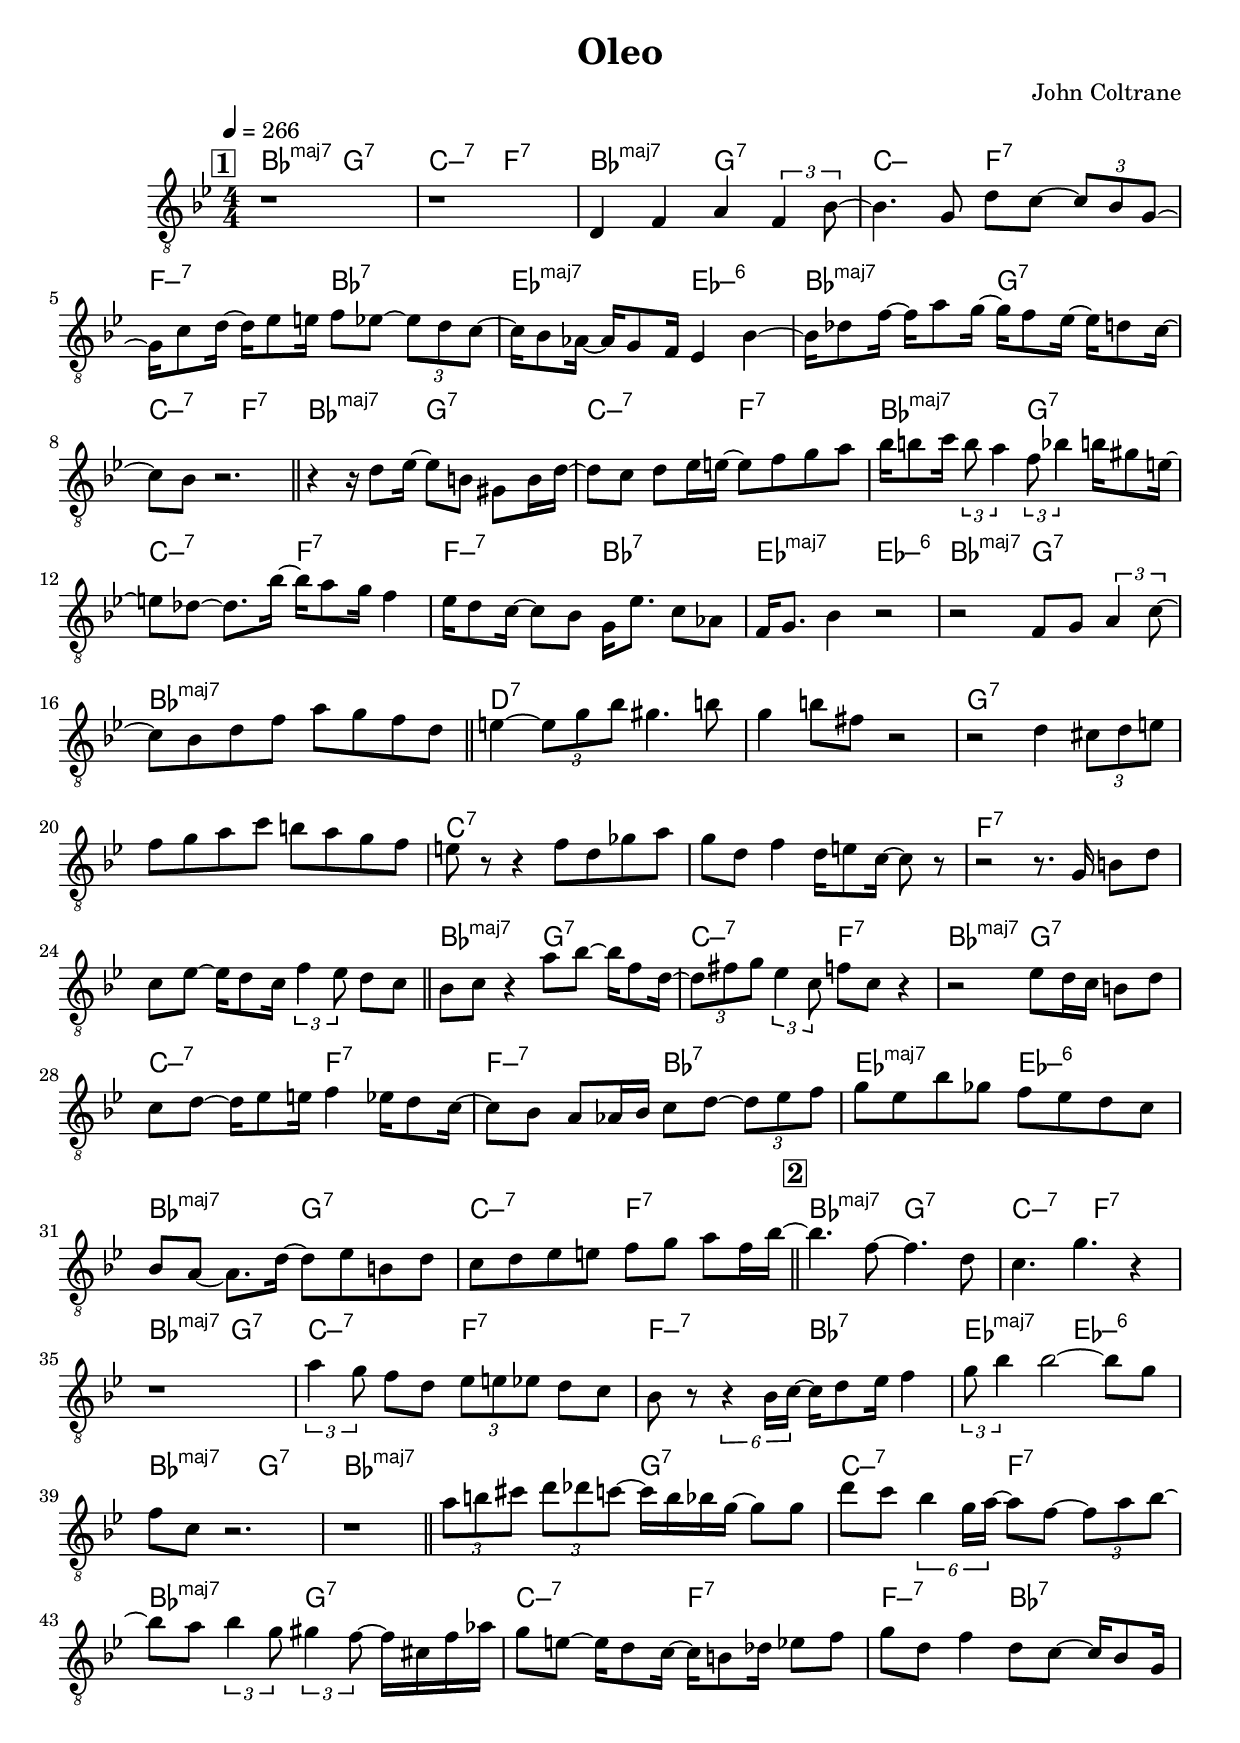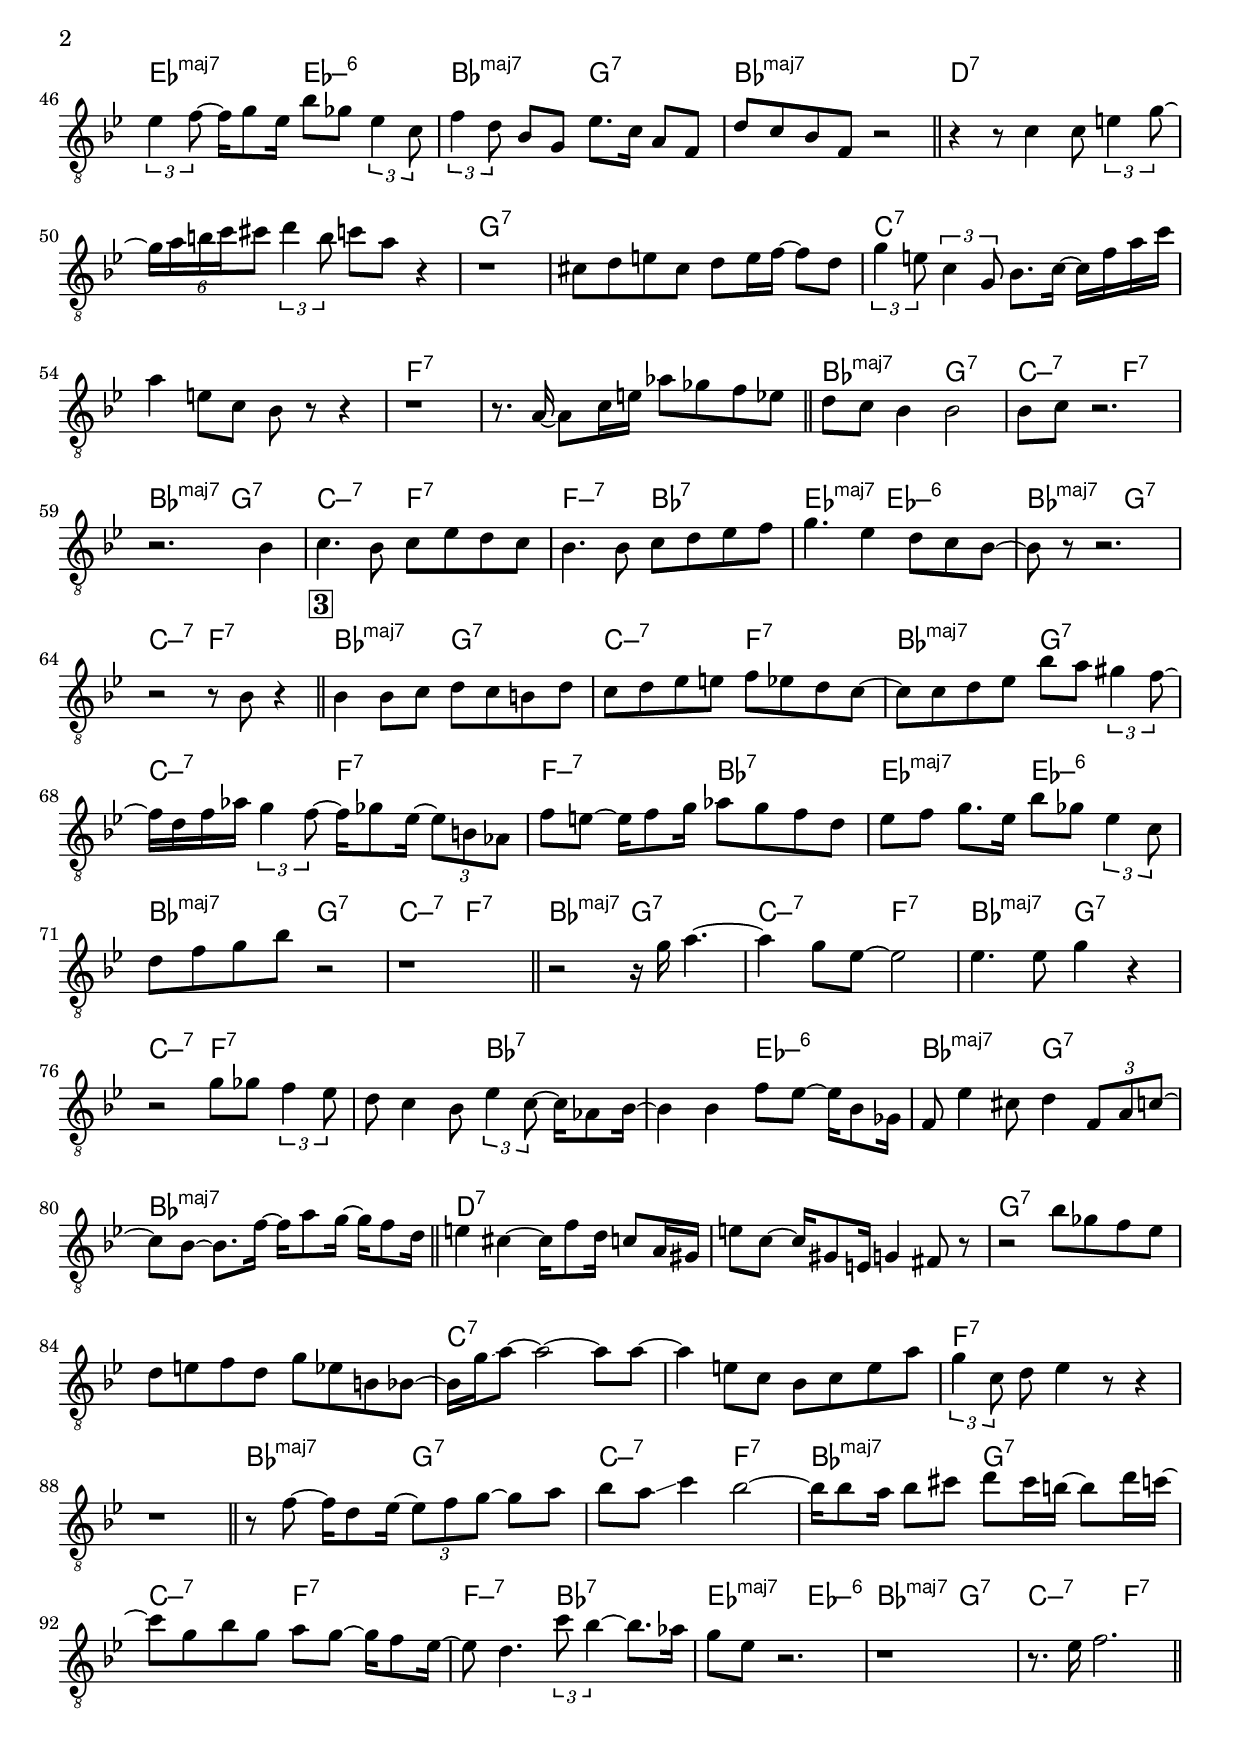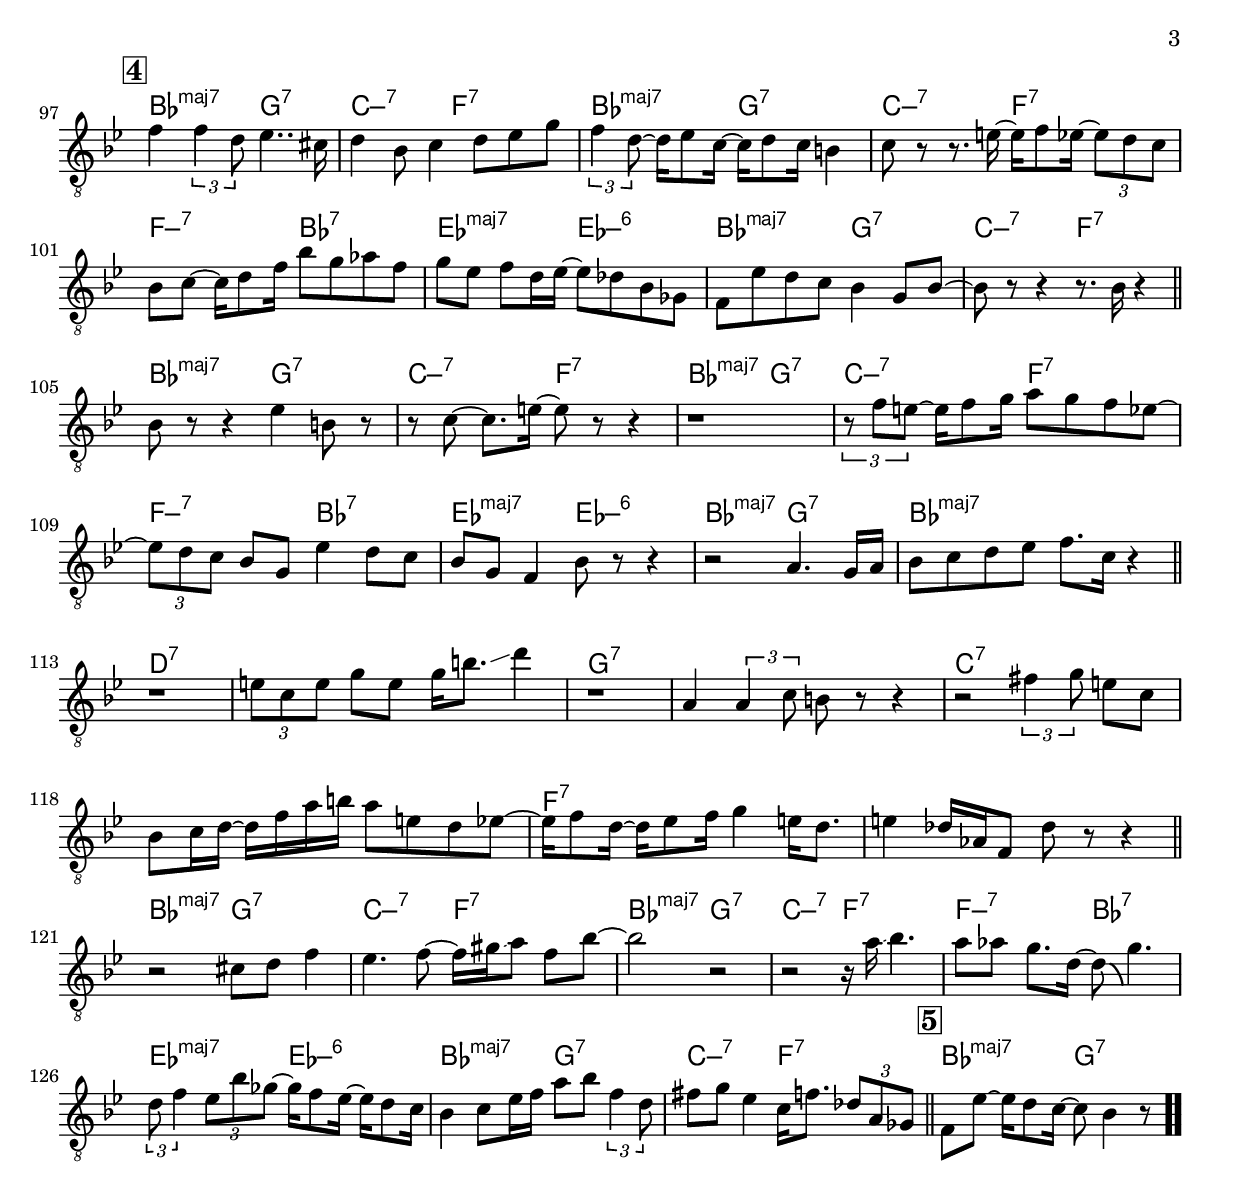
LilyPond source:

\version "2.13.2"

#(ly:set-option 'point-and-click #f)

\header {
  title = "Oleo"
  composer = "John Coltrane"
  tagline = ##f
}
global =
{
    \override Staff.TimeSignature #'style = #'()
    \time 4/4
    \clef "treble_8"
    \key bes \major
    \override Rest #'direction = #'0
    \override MultiMeasureRest #'staff-position = #0
}
\score
{
<<
    \transpose c' c'

    \new ChordNames { \chords {
      \set majorSevenSymbol = \markup { "maj7" }
      \set minorChordModifier = \markup { \char ##x2013 }
      
      | bes2:maj g2:7 | c2:min7 f2:7 | bes2:maj g2:7 | c2:min f2:7 | f2:min7 bes2:7 | es2:maj es2:min6 | bes2:maj g2:7 | c2:min7 f2:7 
      | bes2:maj g2:7 | c2:min7 f2:7 | bes2:maj g2:7 | c2:min7 f2:7 | f2:min7 bes2:7 | es2:maj es2:min6 | bes2:maj g2:7 | bes1:maj 
      | d1:7 | s1 | g1:7 | s1 | c1:7 | s1 | f1:7 | s1 
      | bes2:maj g2:7 | c2:min7 f2:7 | bes2:maj g2:7 | c2:min7 f2:7 | f2:min7 bes2:7 | es2:maj es2:min6 | bes2:maj g2:7 | c2:min7 f2:7 
      | bes2:maj g2:7 | c2:min7 f2:7 | bes2:maj g2:7 | c2:min7 f2:7 | f2:min7 bes2:7 | es2:maj es2:min6 | bes2:maj g2:7 | bes1:maj 
      | s2 g2:7 | c2:min7 f2:7 | bes2:maj g2:7 | c2:min7 f2:7 | f2:min7 bes2:7 | es2:maj es2:min6 | bes2:maj g2:7 | bes1:maj 
      | d1:7 | s1 | g1:7 | s1 | c1:7 | s1 | f1:7 | s1 
      | bes2:maj g2:7 | c2:min7 f2:7 | bes2:maj g2:7 | c2:min7 f2:7 | f2:min7 bes2:7 | es2:maj es2:min6 | bes2:maj g2:7 | c2:min7 f2:7 
      | bes2:maj g2:7 | c2:min7 f2:7 | bes2:maj g2:7 | c2:min7 f2:7 | f2:min7 bes2:7 | es2:maj es2:min6 | bes2:maj g2:7 | c2:min7 f2:7 
      | bes2:maj g2:7 | c2:min7 f2:7 | bes2:maj g2:7 | c2:min7 f2:7 | s2 bes2:7 | s2 es2:min6 | bes2:maj g2:7 | bes1:maj 
      | d1:7 | s1 | g1:7 | s1 | c1:7 | s1 | f1:7 | s1 
      | bes2:maj g2:7 | c2:min7 f2:7 | bes2:maj g2:7 | c2:min7 f2:7 | f2:min7 bes2:7 | es2:maj es2:min6 | bes2:maj g2:7 | c2:min7 f2:7 
      | bes2:maj g2:7 | c2:min7 f2:7 | bes2:maj g2:7 | c2:min7 f2:7 | f2:min7 bes2:7 | es2:maj es2:min6 | bes2:maj g2:7 | c2:min7 f2:7 
      | bes2:maj g2:7 | c2:min7 f2:7 | bes2:maj g2:7 | c2:min7 f2:7 | f2:min7 bes2:7 | es2:maj es2:min6 | bes2:maj g2:7 | bes1:maj 
      | d1:7 | s1 | g1:7 | s1 | c1:7 | s1 | f1:7 | s1 
      | bes2:maj g2:7 | c2:min7 f2:7 | bes2:maj g2:7 | c2:min7 f2:7 | f2:min7 bes2:7 | es2:maj es2:min6 | bes2:maj g2:7 | c2:min7 f2:7 
      | bes2:maj g2:7|
      }
      }

    \new Staff
    <<
    \transpose c' c'

    {
      \global
  		%\override Score.MetronomeMark #'transparent = ##t
  		%\override Score.MetronomeMark #'stencil = ##f
  		
  		\override HorizontalBracket #'direction = #UP
  		\override HorizontalBracket #'bracket-flare = #'(0 . 0)
  		
  		\override TextSpanner #'dash-fraction = #1.0
  		\override TextSpanner #'bound-details #'left #'text = \markup{ \concat{\draw-line #'(0 . -1.0) \draw-line #'(1.0 . 0) }}
  		\override TextSpanner #'bound-details #'right #'text = \markup{ \concat{ \draw-line #'(1.0 . 0) \draw-line #'(0 . -1.0) }}
          \set Score.markFormatter = #format-mark-box-numbers


      \tempo 4 = 266
      \set Score.currentBarNumber = #1
     
      \bar "||" \mark \default r1 
      | r1 
      | d4 f4 a4 \tuplet 3/2 {f4 bes8~} 
      | bes4. g8 d'8 c'8~ \tuplet 3/2 {c'8 bes8 g8~} 
      | g16 c'8 d'16~ d'16 es'8 e'16 f'8 es'8~ \tuplet 3/2 {es'8 d'8 c'8~} 
      | c'16 bes8 aes16~ aes16 g8 f16 es4 bes4~ 
      | bes16 des'8 f'16~ f'16 a'8 g'16~ g'16 f'8 es'16~ es'16 d'8 c'16~ 
      | c'8 bes8 r2. 
      \bar "||" r4 r16 d'8 es'16~ es'8 b8 gis8 b16 d'16~ 
      | d'8 c'8 d'8 es'16 e'16~ e'8 f'8 g'8 a'8 
      | bes'16 b'8 c''16 \tuplet 3/2 {b'8 a'4} \tuplet 3/2 {f'8 bes'4} b'16 gis'8 e'16~ 
      | e'8 des'8~ des'8. bes'16~ bes'16 a'8 g'16 f'4 
      | es'16 d'8 c'16~ c'8 bes8 g16 es'8. c'8 aes8 
      | f16 g8. bes4 r2 
      | r2 f8 g8 \tuplet 3/2 {a4 c'8~} 
      | c'8 bes8 d'8 f'8 a'8 g'8 f'8 d'8 
      \bar "||" e'4~ \tuplet 3/2 {e'8 g'8 bes'8} gis'4. b'8 
      | g'4 b'8 fis'8 r2 
      | r2 d'4 \tuplet 3/2 {cis'8 d'8 e'8} 
      | f'8 g'8 a'8 c''8 b'8 a'8 g'8 f'8 
      | e'8 r8 r4 f'8 d'8 ges'8 a'8 
      | g'8 d'8 f'4 d'16 e'8 c'16~ c'8 r8 
      | r2 r8. g16 b8 d'8 
      | c'8 es'8~ es'16 d'8 c'16 \tuplet 3/2 {f'4 es'8} d'8 c'8 
      \bar "||" bes8 c'8 r4 a'8 bes'8~ bes'16 f'8 d'16~ 
      | \tuplet 3/2 {d'8 fis'8 g'8} \tuplet 3/2 {es'4 c'8} f'8 c'8 r4 
      | r2 es'8 d'16 c'16 b8 d'8 
      | c'8 d'8~ d'16 es'8 e'16 f'4 es'16 d'8 c'16~ 
      | c'8 bes8 a8 aes16 bes16 c'8 d'8~ \tuplet 3/2 {d'8 es'8 f'8} 
      | g'8 es'8 bes'8 ges'8 f'8 es'8 d'8 c'8 
      | bes8 a8~ a8. d'16~ d'8 es'8 b8 d'8 
      | c'8 d'8 es'8 e'8 f'8 g'8 a'8 f'16 bes'16~ 
      \bar "||" \mark \default bes'4. f'8~ f'4. d'8 
      | c'4. g'4. r4 
      | r1 
      | \tuplet 3/2 {a'4 g'8} f'8 d'8 \tuplet 3/2 {es'8 e'8 es'8} d'8 c'8 
      | bes8 r8 \tuplet 6/4 {r4 bes16 c'16~} c'16 d'8 es'16 f'4 
      | \tuplet 3/2 {g'8 bes'4} bes'2~ bes'8 g'8 
      | f'8 c'8 r2. 
      | r1 
      \bar "||" \tuplet 3/2 {a'8\glissando  b'8 cis''8} \tuplet 3/2 {d''8 des''8\glissando  c''8~} c''16 b'16 bes'16 g'16~ g'8 g'8 
      | d''8 c''8 \tuplet 6/4 {bes'4 g'16 a'16~} a'8 f'8~ \tuplet 3/2 {f'8 a'8 bes'8~} 
      | bes'8 a'8 \tuplet 3/2 {bes'4 g'8} \tuplet 3/2 {gis'4 f'8~} f'16 cis'16 f'16 aes'16 
      | g'8 e'8~ e'16 d'8 c'16~ c'16 b8 des'16 es'8 f'8 
      | g'8 d'8 f'4 d'8 c'8~ c'16 bes8 g16 
      | \tuplet 3/2 {es'4 f'8~} f'16 g'8 es'16 bes'8 ges'8 \tuplet 3/2 {es'4 c'8} 
      | \tuplet 3/2 {f'4 d'8} bes8 g8 es'8. c'16 a8 f8 
      | d'8 c'8 bes8 f8 r2 
      \bar "||" r4 r8 c'4 c'8 \tuplet 3/2 {e'4 g'8~} 
      | \tuplet 6/4 {g'16 a'16 b'16 c''16 cis''8} \tuplet 3/2 {d''4 b'8} c''8 a'8 r4 
      | r1 
      | cis'8 d'8 e'8 cis'8 d'8 e'16 f'16~ f'8 d'8 
      | \tuplet 3/2 {g'4 e'8} \tuplet 3/2 {c'4 g8} bes8. c'16~ c'16 f'16 a'16 c''16 
      | a'4 e'8 c'8 bes8 r8 r4 
      | r1 
      | r8. a16~ a8 c'16 e'16 aes'8 ges'8 f'8 es'8 
      \bar "||" d'8 c'8 bes4 bes2 
      | bes8 c'8 r2. 
      | r2. bes4 
      | c'4. bes8 c'8 es'8 d'8 c'8 
      | bes4. bes8 c'8 d'8 es'8 f'8 
      | g'4. es'4 d'8 c'8 bes8~ 
      | bes8 r8 r2. 
      | r2 r8 bes8 r4 
      \bar "||" \mark \default bes4 bes8 c'8 d'8 c'8 b8 d'8 
      | c'8 d'8 es'8 e'8 f'8 es'8 d'8 c'8~ 
      | c'8 c'8 d'8 es'8 bes'8 a'8 \tuplet 3/2 {gis'4 f'8~} 
      | f'16 d'16 f'16 aes'16 \tuplet 3/2 {g'4 f'8~} f'16 ges'8 es'16~ \tuplet 3/2 {es'8 b8 aes8} 
      | f'8 e'8~ e'16 f'8 g'16 aes'8 g'8 f'8 d'8 
      | es'8 f'8 g'8. es'16 bes'8 ges'8 \tuplet 3/2 {es'4 c'8} 
      | d'8 f'8 g'8 bes'8 r2 
      | r1 
      \bar "||" r2 r16 g'16 a'4.~ 
      | a'4 g'8 es'8~ es'2 
      | es'4. es'8 g'4 r4 
      | r2 g'8 ges'8 \tuplet 3/2 {f'4 es'8} 
      | d'8 c'4 bes8 \tuplet 3/2 {es'4 c'8~} c'16 aes8 bes16~ 
      | bes4 bes4 f'8 es'8~ es'16 bes8 ges16 
      | f8 es'4 cis'8 d'4 \tuplet 3/2 {f8 a8 c'8~} 
      | c'8 bes8~ bes8. f'16~ f'16 a'8 g'16~ g'16 f'8 d'16 
      \bar "||" e'4 cis'4~ cis'16 f'8 d'16 c'8 a16 gis16 
      | e'8 c'8~ c'16 gis8 e16 g4 fis8 r8 
      | r2 bes'8 ges'8 f'8 es'8 
      | d'8 e'8 f'8 d'8 g'8 es'8 b8 bes8~ 
      | bes16 g'16\glissando  a'8~ a'2~ a'8 a'8~ 
      | a'4 e'8 c'8 bes8 c'8 e'8 a'8 
      | \tuplet 3/2 {g'4 c'8} d'8 es'4 r8 r4 
      | r1 
      \bar "||" r8 f'8~ f'16 d'8 es'16~ \tuplet 3/2 {es'8 f'8 g'8~} g'8 a'8 
      | bes'8 a'8\glissando  c''4 bes'2~ 
      | bes'16 bes'8 a'16 bes'8 cis''8 d''8 cis''16 b'16~ b'8 d''16 c''16~ 
      | c''8 g'8 bes'8 g'8 a'8 g'8~ g'16 f'8 es'16~ 
      | es'8 d'4. \tuplet 3/2 {c''8 bes'4~} bes'8. aes'16 
      | g'8 es'8 r2. 
      | r1 
      | r8. es'16 f'2. 
      \bar "||" \mark \default f'4 \tuplet 3/2 {f'4 d'8} es'4.. cis'16 
      | d'4 bes8 c'4 d'8 es'8 g'8 
      | \tuplet 3/2 {f'4 d'8~} d'16 es'8 c'16~ c'16 d'8 c'16 b4 
      | c'8 r8 r8. e'16~ e'16 f'8 es'16~ \tuplet 3/2 {es'8 d'8 c'8} 
      | bes8 c'8~ c'16 d'8 f'16 bes'8 g'8 aes'8 f'8 
      | g'8 es'8 f'8 d'16 es'16~ es'8 des'8 bes8 ges8 
      | f8 es'8 d'8 c'8 bes4 g8 bes8~ 
      | bes8 r8 r4 r8. bes16 r4 
      \bar "||" bes8 r8 r4 es'4 b8 r8 
      | r8 c'8~ c'8. e'16~ e'8 r8 r4 
      | r1 
      | \tuplet 3/2 {r8 f'8 e'8~} e'16 f'8 g'16 a'8 g'8 f'8 es'8~ 
      | \tuplet 3/2 {es'8 d'8 c'8} bes8 g8 es'4 d'8 c'8 
      | bes8 g8 f4 bes8 r8 r4 
      | r2 a4. g16 a16 
      | bes8 c'8 d'8 es'8 f'8. c'16 r4 
      \bar "||" r1 
      | \tuplet 3/2 {e'8 c'8 e'8} g'8 e'8 g'16 b'8.\glissando  d''4 
      | r1 
      | a4 \tuplet 3/2 {a4 c'8} b8 r8 r4 
      | r2 \tuplet 3/2 {fis'4 g'8} e'8 c'8 
      | bes8 c'16 d'16~ d'16 f'16 a'16 b'16 a'8 e'8 d'8 es'8~ 
      | es'16 f'8 d'16~ d'16 es'8 f'16 g'4 e'16 d'8. 
      | e'4 des'16 aes16 f8 des'8 r8 r4 
      \bar "||" r2 cis'8 d'8 f'4 
      | es'4. f'8~ f'16 gis'16\glissando  a'8 f'8 bes'8~ 
      | bes'2 r2 
      | r2 r16 a'16\glissando  bes'4. 
      | a'8 aes'8 g'8. d'16~ d'8\bendAfter #-4  g'4. 
      | \tuplet 3/2 {d'8 f'4} \tuplet 3/2 {es'8 bes'8 ges'8~} ges'16 f'8 es'16~ es'16 d'8 c'16 
      | bes4 c'8 es'16 f'16 a'8 bes'8 \tuplet 3/2 {f'4 d'8} 
      | fis'8 g'8 es'4 c'16 f'8. \tuplet 3/2 {des'8 a8 ges8} 
      \bar "||" \mark \default f8 es'8~ es'16 d'8 c'16~ c'8 bes4 r8\bar  ".."
    }
    >>
>>    
}
